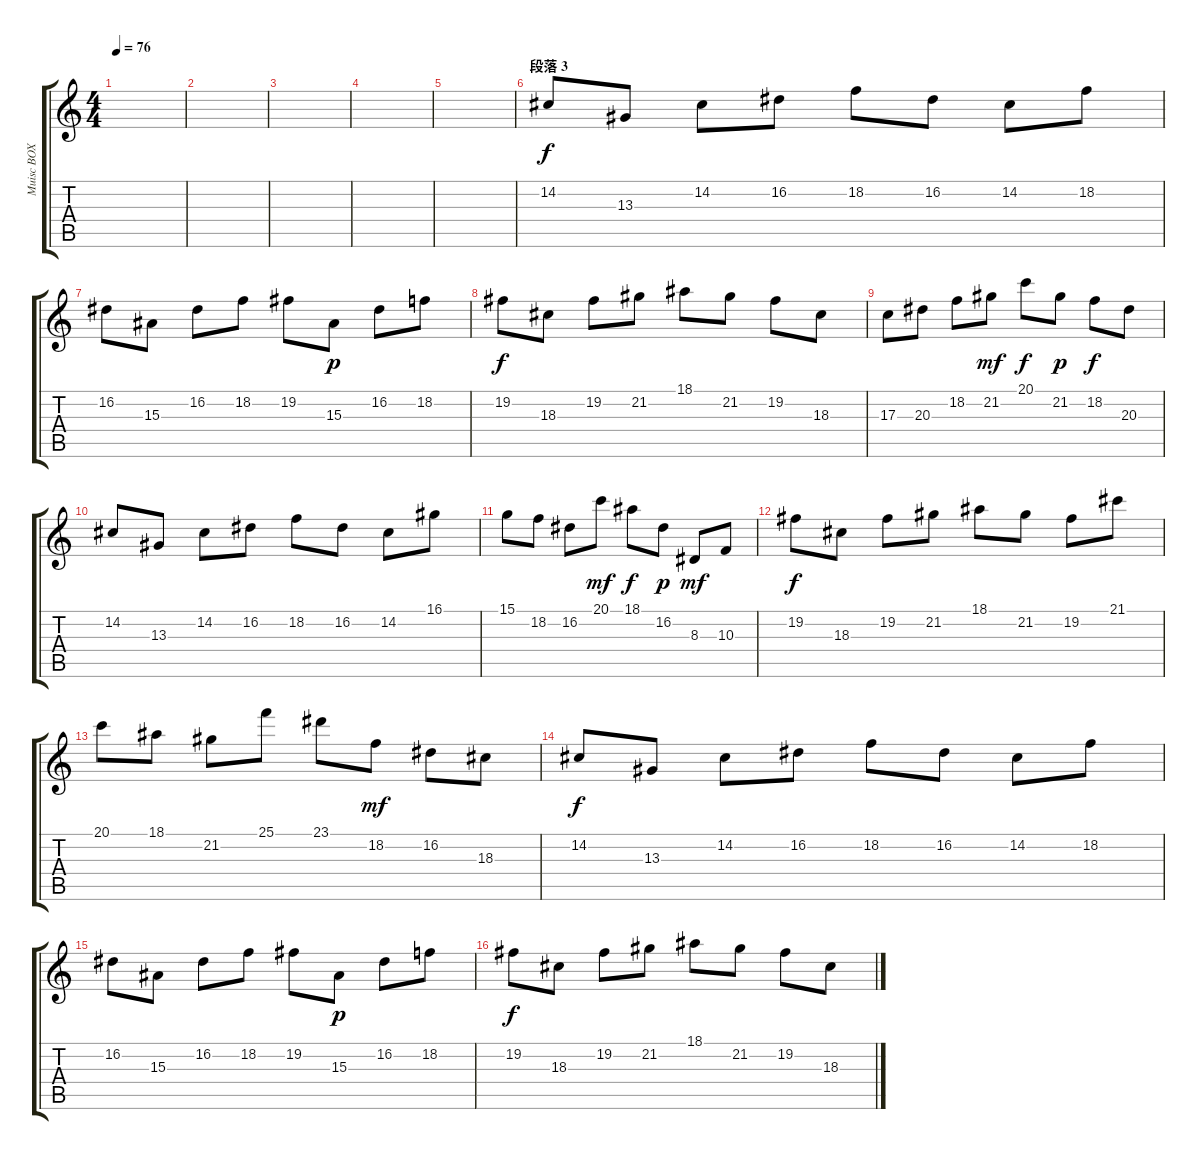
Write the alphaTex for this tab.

\track ("Muisc BOX" "Muisc BOX") {instrument musicbox}
\staff {score tabs}
\tuning (E4 B3 G3 D3 A2 E2) {hide}
\ts (4 4)
\tempo 76
\clef g2
\ks c
|
|
|
|
|
\section ("" "段落 3")
14.2.8 13.3.8 14.2.8 16.2.8 18.2.8 16.2.8 14.2.8 18.2.8 |
16.2.8 15.3.8 16.2.8 18.2.8 19.2.8 15.3.8{dy p} 16.2.8 18.2.8 |
19.2.8{dy f} 18.3.8 19.2.8 21.2.8 18.1.8 21.2.8 19.2.8 18.3.8 |
17.3.8 20.3.8 18.2.8 21.2.8{dy mf} 20.1.8{dy f} 21.2.8{dy p} 18.2.8{dy f} 20.3.8 |
14.2.8 13.3.8 14.2.8 16.2.8 18.2.8 16.2.8 14.2.8 16.1.8 |
15.1.8 18.2.8 16.2.8 20.1.8{dy mf} 18.1.8{dy f} 16.2.8{dy p} 8.3.8{dy mf} 10.3.8 |
19.2.8{dy f} 18.3.8 19.2.8 21.2.8 18.1.8 21.2.8 19.2.8 21.1.8 |
20.1.8 18.1.8 21.2.8 25.1.8 23.1.8 18.2.8{dy mf} 16.2.8 18.3.8 |
14.2.8{dy f} 13.3.8 14.2.8 16.2.8 18.2.8 16.2.8 14.2.8 18.2.8 |
16.2.8 15.3.8 16.2.8 18.2.8 19.2.8 15.3.8{dy p} 16.2.8 18.2.8 |
19.2.8{dy f} 18.3.8 19.2.8 21.2.8 18.1.8 21.2.8 19.2.8 18.3.8
